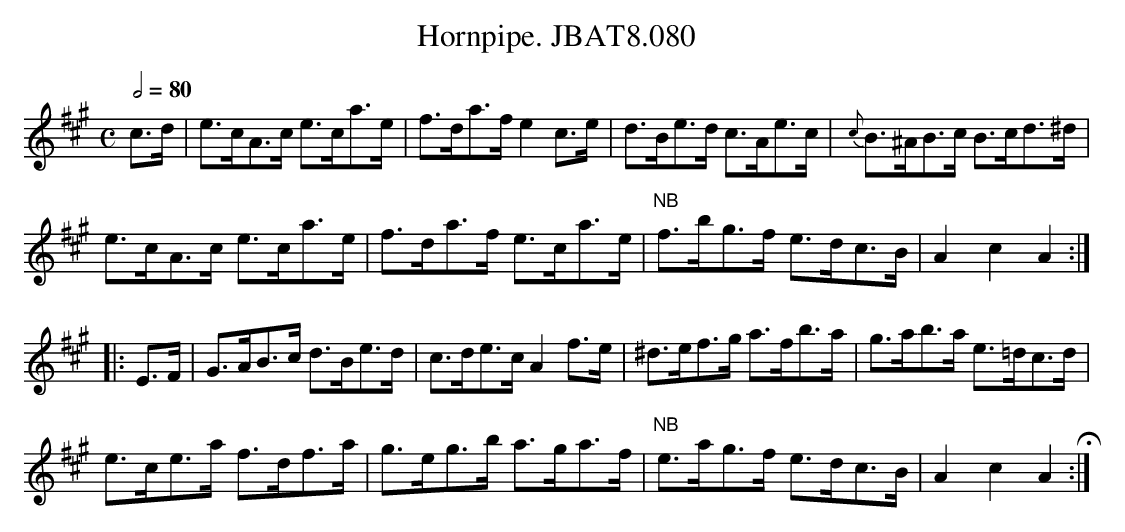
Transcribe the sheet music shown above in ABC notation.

X:1
T:Hornpipe. JBAT8.080
M:C
L:1/8
Q:1/2=80
K:A
c>d|e>cA>c e>ca>e|f>da>f e2 c>e|d>Be>d c>Ae>c|{c}B>^AB>c B>cd>^d|
e>cA>c e>ca>e|f>da>f e>ca>e|"^NB"f>bg>f e>dc>B|A2 c2 A2:|
|:E>F|G>AB>c d>Be>d|c>de>c A2 f>e|^d>ef>g a>fb>a|g>ab>a e>=dc>d|
e>ce>a f>df>a|g>eg>b a>ga>f|"^NB"e>ag>f e>dc>B|A2 c2 A2!fermata!:|
